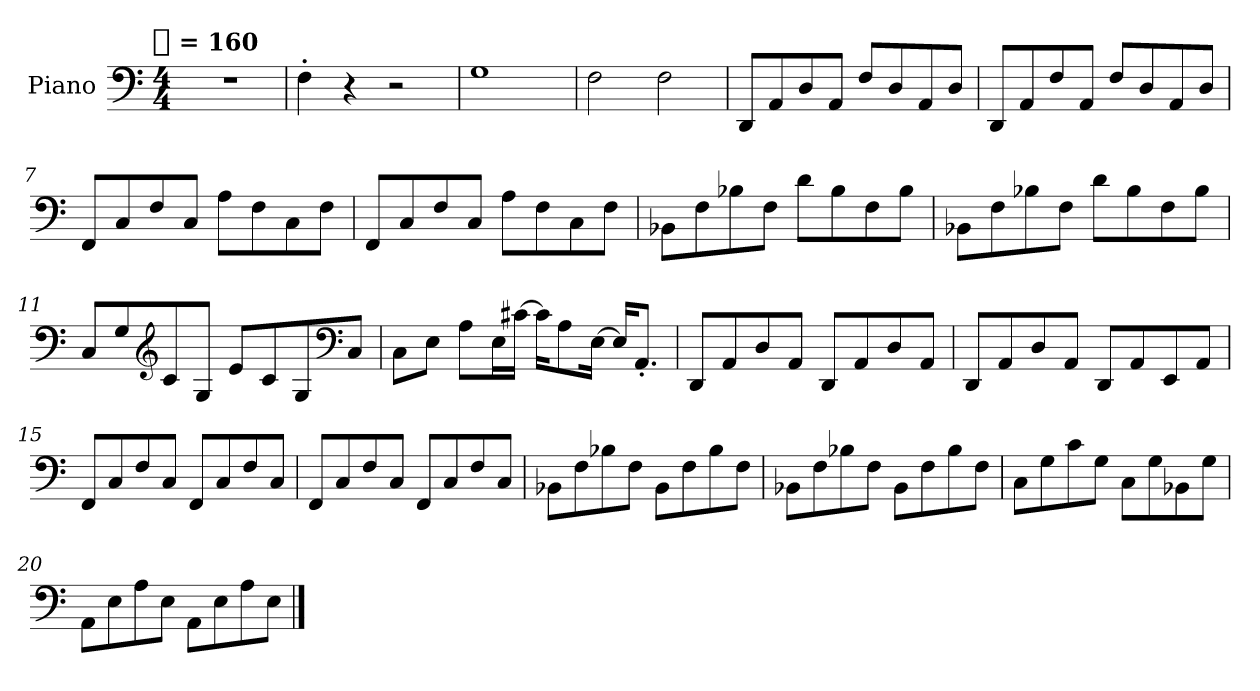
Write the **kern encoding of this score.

**kern
*part1
*staff1
*I"Piano
*I'Pno.
*clefF4
!!LO:TX:omd:t=[quarter] = 160
*M4/4
*MM160
=1
1r
=2
4F'
4r
2r
=3
1G
=4
2F
2F
=5
8DDL
8AA
8D
8AAJ
8FL
8D
8AA
8DJ
=6
8DDL
8AA
8F
8AAJ
8FL
8D
8AA
8DJ
!!LO:LB:g=z
=7
8FFL
8C
8F
8CJ
8AL
8F
8C
8FJ
=8
8FFL
8C
8F
8CJ
8AL
8F
8C
8FJ
=9
8BB-XL
8F
8B-X
8FJ
8dL
8B-
8F
8B-J
=10
8BB-XL
8F
8B-X
8FJ
8dL
8B-
8F
8B-J
!!LO:LB:g=z
=11
8CL
8G
*clefG2
8c
8GJ
8eL
8c
8G
*clefF4
8CJ
=12
8CL
8EJ
8AL
16EL
[16c#XJJ
16c#KL]
8A
[16EJk
16EKL]
8.AA'J
=13
8DDL
8AA
8D
8AAJ
8DDL
8AA
8D
8AAJ
=14
8DDL
8AA
8D
8AAJ
8DDL
8AA
8EE
8AAJ
!!LO:LB:g=z
=15
8FFL
8C
8F
8CJ
8FFL
8C
8F
8CJ
=16
8FFL
8C
8F
8CJ
8FFL
8C
8F
8CJ
=17
8BB-XL
8F
8B-X
8FJ
8BB-L
8F
8B-
8FJ
=18
8BB-XL
8F
8B-X
8FJ
8BB-L
8F
8B-
8FJ
=19
8CL
8G
8c
8GJ
8CL
8G
8BB-X
8GJ
!!LO:LB:g=z
=20
8AAL
8E
8A
8EJ
8AAL
8E
8A
8EJ
==
*-
